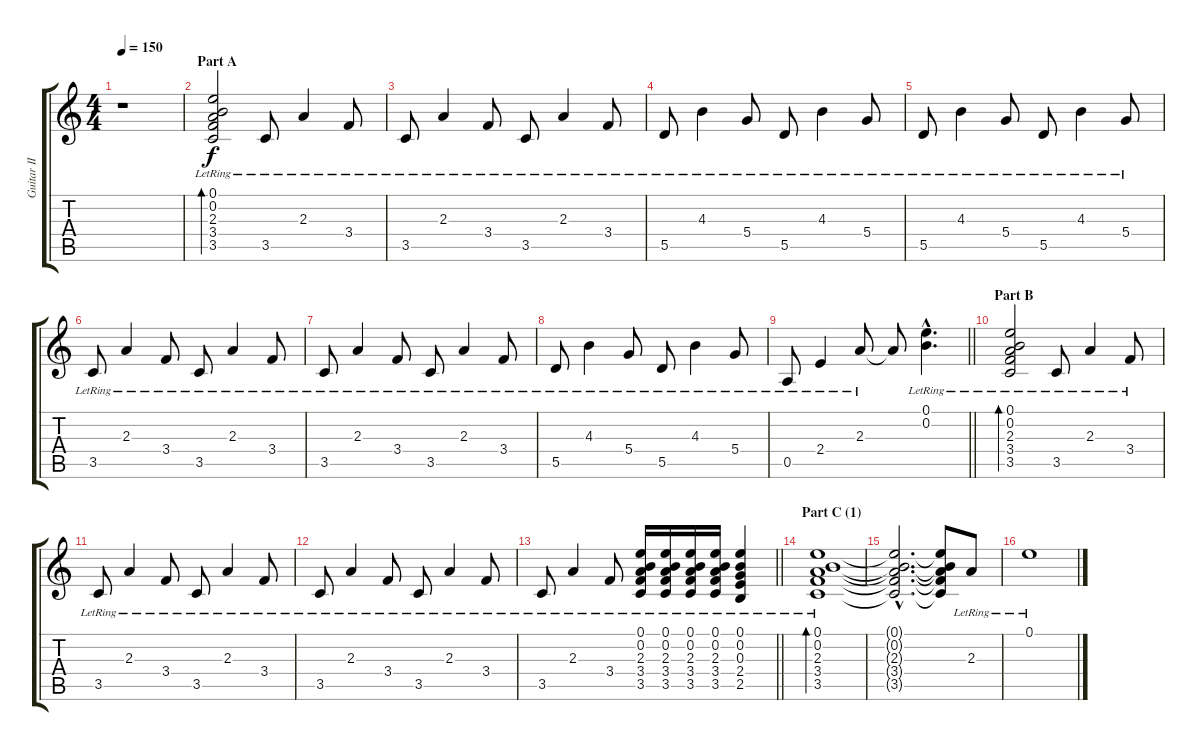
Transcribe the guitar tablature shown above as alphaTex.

\track ("Guitar II (Inoran)" "Guitar II ") {instrument electricguitarclean}
\staff {score tabs}
\tuning (E4 B3 G3 D3 A2 E2) {hide}
\ts (4 4)
\tempo 150
\clef g2
\ks c
r.1{dy f instrument electricguitarclean} |
\section ("" "Part A")
(0.1{lr} 0.2{lr} 2.3{lr} 3.4{lr} 3.5{lr}).2{bd 120} 3.5{lr}.8 2.3{lr}.4 3.4{lr}.8 |
3.5{lr}.8 2.3{lr}.4 3.4{lr}.8 3.5{lr}.8 2.3{lr}.4 3.4{lr}.8 |
5.5{lr}.8 4.3{lr}.4 5.4{lr}.8 5.5{lr}.8 4.3{lr}.4 5.4{lr}.8 |
5.5{lr}.8 4.3{lr}.4 5.4{lr}.8 5.5{lr}.8 4.3{lr}.4 5.4{lr}.8 |
3.5{lr}.8 2.3{lr}.4 3.4{lr}.8 3.5{lr}.8 2.3{lr}.4 3.4{lr}.8 |
3.5{lr}.8 2.3{lr}.4 3.4{lr}.8 3.5{lr}.8 2.3{lr}.4 3.4{lr}.8 |
5.5{lr}.8 4.3{lr}.4 5.4{lr}.8 5.5{lr}.8 4.3{lr}.4 5.4{lr}.8 |
\barLineRight lightlight
0.5{lr}.8 2.4{lr}.4 2.3{lr}.8 2.3{t}.8 (0.1{hac lr} 0.2{hac lr}).4{d} |
\section ("" "Part B")
(0.1{lr} 0.2{lr} 2.3{lr} 3.4{lr} 3.5{lr}).2{bd 120} 3.5{lr}.8 2.3{lr}.4 3.4{lr}.8 |
3.5{lr}.8 2.3{lr}.4 3.4{lr}.8 3.5{lr}.8 2.3{lr}.4 3.4{lr}.8 |
3.5{lr}.8 2.3{lr}.4 3.4{lr}.8 3.5{lr}.8 2.3{lr}.4 3.4{lr}.8 |
\barLineRight lightlight
3.5{lr}.8 2.3{lr}.4 3.4{lr}.8 (0.1{lr} 0.2{lr} 2.3{lr} 3.4{lr} 3.5{lr}).16 (0.1{lr} 0.2{lr} 2.3{lr} 3.4{lr} 3.5{lr}).16 (0.1{lr} 0.2{lr} 2.3{lr} 3.4{lr} 3.5{lr}).16 (0.1{lr} 0.2{lr} 2.3{lr} 3.4{lr} 3.5{lr}).16 (0.1{lr} 0.2{lr} 0.3{lr} 2.4{lr} 2.5{lr}).4 |
\section ("" "Part C (1)")
(0.1{lr} 0.2{lr} 2.3{lr} 3.4{lr} 3.5{lr}).1{bd 120} |
(0.1{hac t} 0.2{hac t} 2.3{hac t} 3.4{hac t} 3.5{hac t}).2{d} (0.1{t} 0.2{t} 2.3{t} 3.4{t} 3.5{t}).8 2.3{lr}.8 |
0.1{lr}.1
